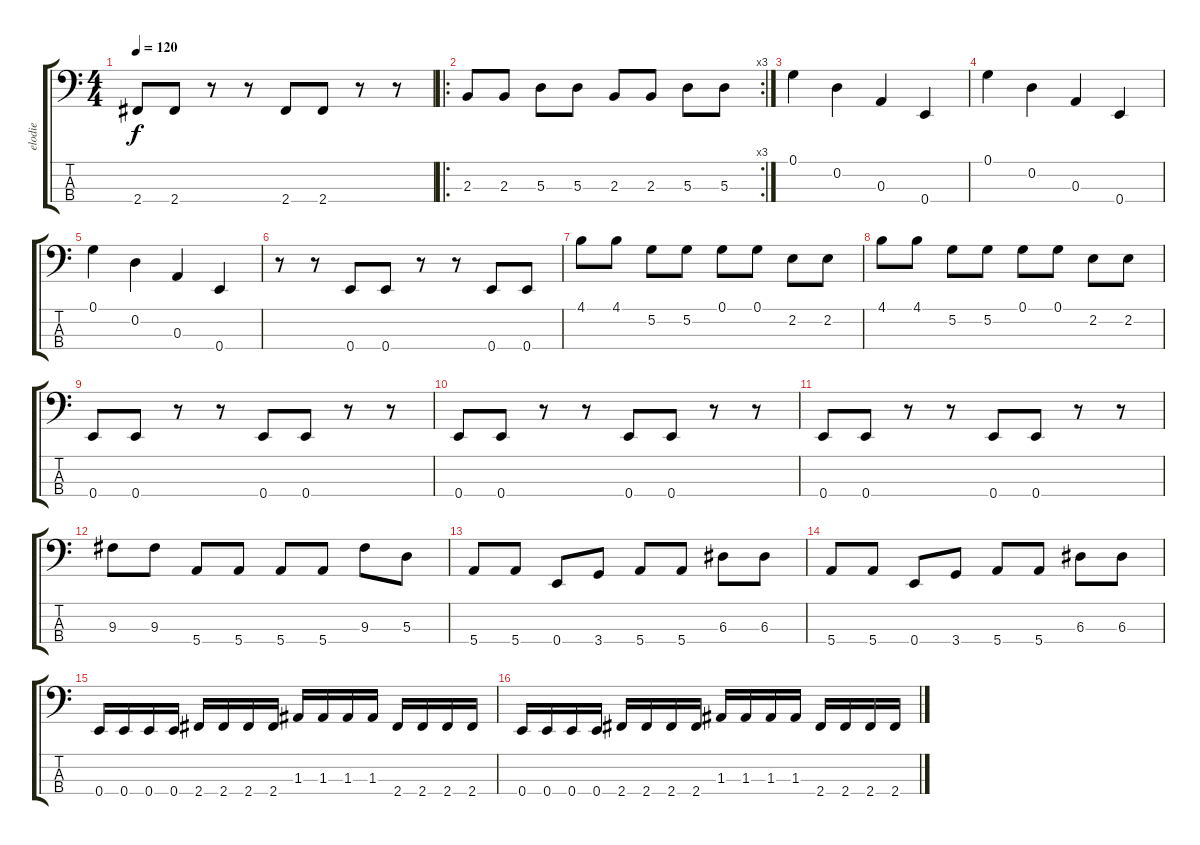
\track ("elodie" "elodie") {instrument electricbassfinger}
\staff {score tabs}
\tuning (G2 D2 A1 E1) {hide}
\ts (4 4)
\tempo 120
\clef f4
\ks c
2.4.8{dy f instrument electricbassfinger} 2.4.8 r.8 r.8 2.4.8 2.4.8 r.8 r.8 |
\ro
\rc 3
2.3.8 2.3.8 5.3.8 5.3.8 2.3.8 2.3.8 5.3.8 5.3.8 |
0.1.4 0.2.4 0.3.4 0.4.4 |
0.1.4 0.2.4 0.3.4 0.4.4 |
0.1.4 0.2.4 0.3.4 0.4.4 |
r.8 r.8 0.4.8 0.4.8 r.8 r.8 0.4.8 0.4.8 |
4.1.8 4.1.8 5.2.8 5.2.8 0.1.8 0.1.8 2.2.8 2.2.8 |
4.1.8 4.1.8 5.2.8 5.2.8 0.1.8 0.1.8 2.2.8 2.2.8 |
0.4.8 0.4.8 r.8 r.8 0.4.8 0.4.8 r.8 r.8 |
0.4.8 0.4.8 r.8 r.8 0.4.8 0.4.8 r.8 r.8 |
0.4.8 0.4.8 r.8 r.8 0.4.8 0.4.8 r.8 r.8 |
9.3.8 9.3.8 5.4.8 5.4.8 5.4.8 5.4.8 9.3.8 5.3.8 |
5.4.8 5.4.8 0.4.8 3.4.8 5.4.8 5.4.8 6.3.8 6.3.8 |
5.4.8 5.4.8 0.4.8 3.4.8 5.4.8 5.4.8 6.3.8 6.3.8 |
0.4.16 0.4.16 0.4.16 0.4.16 2.4.16 2.4.16 2.4.16 2.4.16 1.3.16 1.3.16 1.3.16 1.3.16 2.4.16 2.4.16 2.4.16 2.4.16 |
0.4.16 0.4.16 0.4.16 0.4.16 2.4.16 2.4.16 2.4.16 2.4.16 1.3.16 1.3.16 1.3.16 1.3.16 2.4.16 2.4.16 2.4.16 2.4.16
